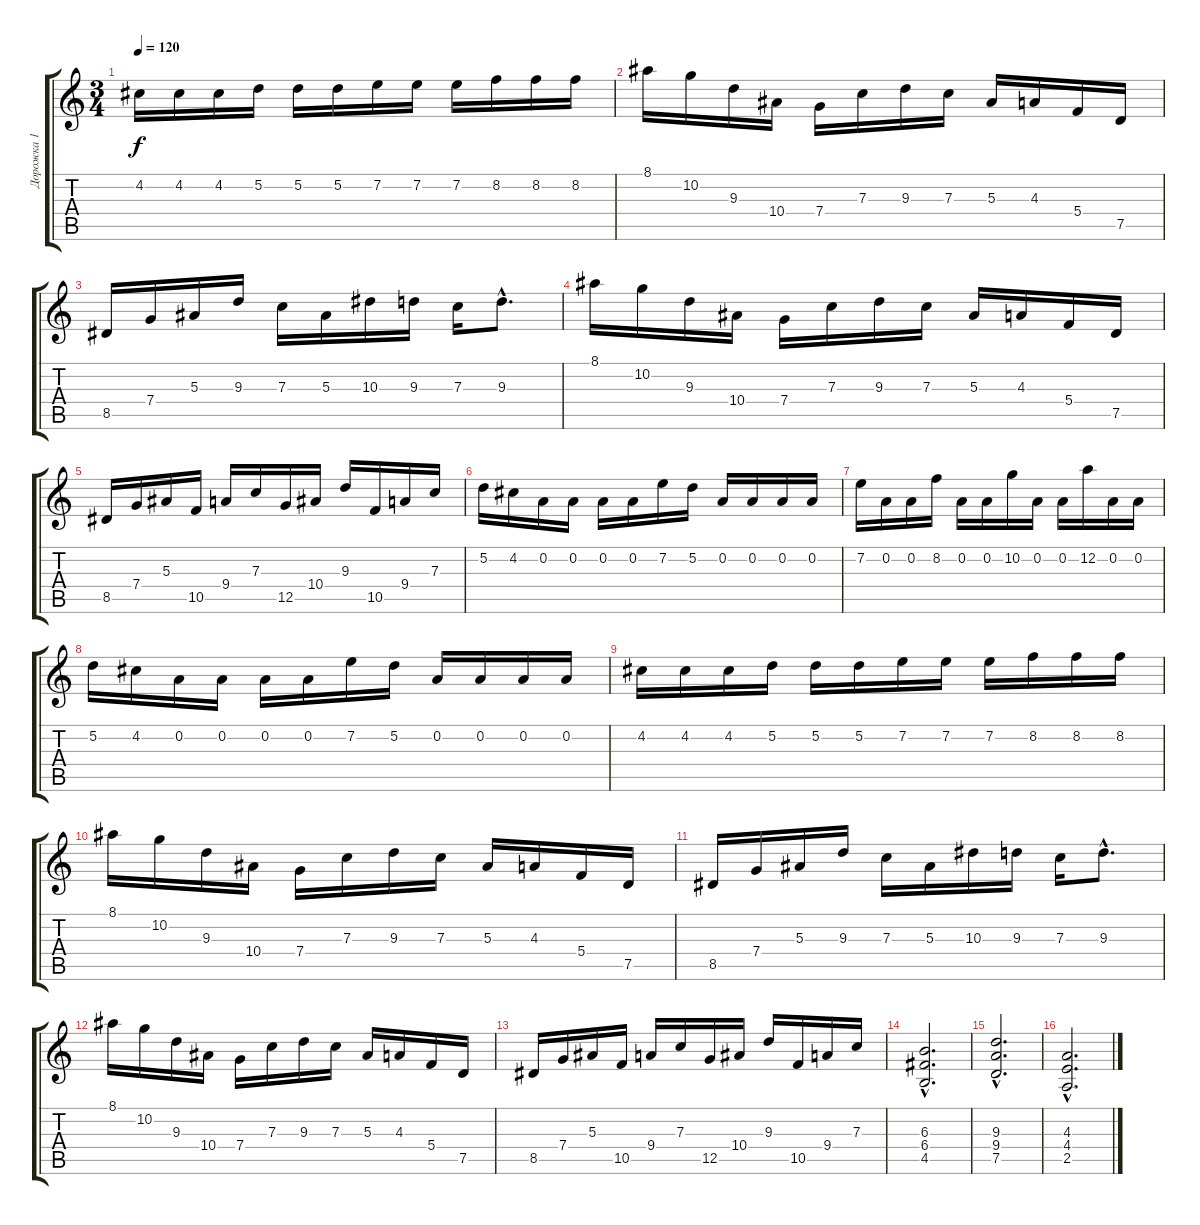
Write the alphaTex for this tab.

\track ("Дорожка 1" "Дорожка 1") {instrument distortionguitar}
\staff {score tabs}
\tuning (D4 A3 F3 C3 G2 D2) {hide}
\ts (3 4)
\tempo 120
\clef g2
\ks c
4.2.16{dy f} 4.2.16 4.2.16 5.2.16 5.2.16 5.2.16 7.2.16 7.2.16 7.2.16 8.2.16 8.2.16 8.2.16 |
8.1.16 10.2.16 9.3.16 10.4.16 7.4.16 7.3.16 9.3.16 7.3.16 5.3.16 4.3.16 5.4.16 7.5.16 |
8.5.16 7.4.16 5.3.16 9.3.16 7.3.16 5.3.16 10.3.16 9.3.16 7.3.16 9.3{hac}.8{d} |
8.1.16 10.2.16 9.3.16 10.4.16 7.4.16 7.3.16 9.3.16 7.3.16 5.3.16 4.3.16 5.4.16 7.5.16 |
8.5.16 7.4.16 5.3.16 10.5.16 9.4.16 7.3.16 12.5.16 10.4.16 9.3.16 10.5.16 9.4.16 7.3.16 |
5.2.16 4.2.16 0.2.16 0.2.16 0.2.16 0.2.16 7.2.16 5.2.16 0.2.16 0.2.16 0.2.16 0.2.16 |
7.2.16 0.2.16 0.2.16 8.2.16 0.2.16 0.2.16 10.2.16 0.2.16 0.2.16 12.2.16 0.2.16 0.2.16 |
5.2.16 4.2.16 0.2.16 0.2.16 0.2.16 0.2.16 7.2.16 5.2.16 0.2.16 0.2.16 0.2.16 0.2.16 |
4.2.16 4.2.16 4.2.16 5.2.16 5.2.16 5.2.16 7.2.16 7.2.16 7.2.16 8.2.16 8.2.16 8.2.16 |
8.1.16 10.2.16 9.3.16 10.4.16 7.4.16 7.3.16 9.3.16 7.3.16 5.3.16 4.3.16 5.4.16 7.5.16 |
8.5.16 7.4.16 5.3.16 9.3.16 7.3.16 5.3.16 10.3.16 9.3.16 7.3.16 9.3{hac}.8{d} |
8.1.16 10.2.16 9.3.16 10.4.16 7.4.16 7.3.16 9.3.16 7.3.16 5.3.16 4.3.16 5.4.16 7.5.16 |
8.5.16 7.4.16 5.3.16 10.5.16 9.4.16 7.3.16 12.5.16 10.4.16 9.3.16 10.5.16 9.4.16 7.3.16 |
(6.3{hac} 6.4{hac} 4.5{hac}).2{d} |
(9.3{hac} 9.4{hac} 7.5{hac}).2{d} |
(4.3{hac} 4.4{hac} 2.5{hac}).2{d}
